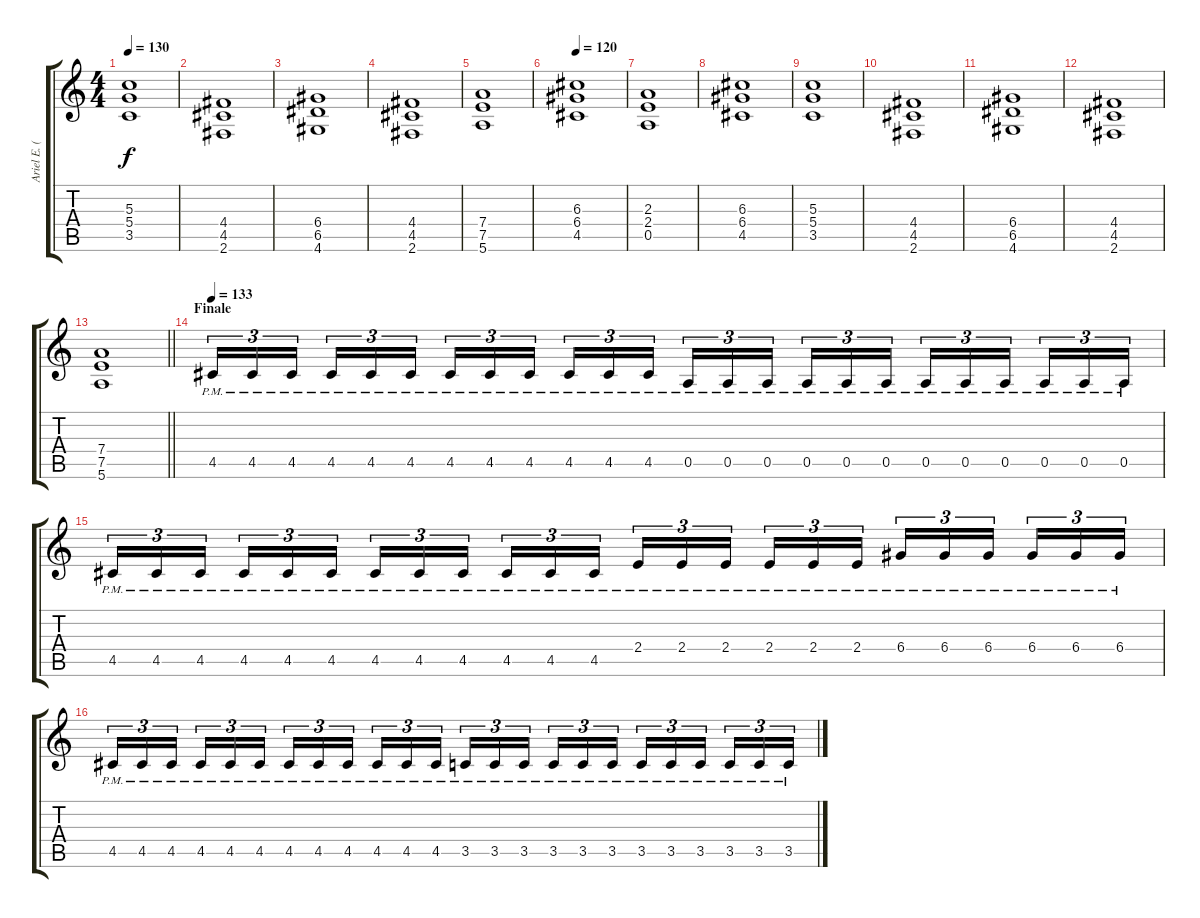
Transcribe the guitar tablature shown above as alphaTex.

\track ("Ariel E. (Rhythm Guitar)" "Ariel E. (") {instrument distortionguitar}
\staff {score tabs}
\tuning (E4 B3 G3 D3 A2 E2) {hide}
\ts (4 4)
\tempo 130
\clef g2
\ks c
(5.3 5.4 3.5).1{dy f} |
(4.4 4.5 2.6).1 |
(6.4 6.5 4.6).1 |
(4.4 4.5 2.6).1 |
(7.4 7.5 5.6).1 |
\tempo 120
(6.3 6.4 4.5).1 |
(2.3 2.4 0.5).1 |
(6.3 6.4 4.5).1 |
(5.3 5.4 3.5).1 |
(4.4 4.5 2.6).1 |
(6.4 6.5 4.6).1 |
(4.4 4.5 2.6).1 |
\barLineRight lightlight
(7.4 7.5 5.6).1 |
\section ("" "Finale")
\tempo 133
4.5{pm}.16{tu (3 2)} 4.5{pm}.16{tu (3 2)} 4.5{pm}.16{tu (3 2) beam splitsecondary} 4.5{pm}.16{tu (3 2)} 4.5{pm}.16{tu (3 2)} 4.5{pm}.16{tu (3 2)} 4.5{pm}.16{tu (3 2)} 4.5{pm}.16{tu (3 2)} 4.5{pm}.16{tu (3 2) beam splitsecondary} 4.5{pm}.16{tu (3 2)} 4.5{pm}.16{tu (3 2)} 4.5{pm}.16{tu (3 2)} 0.5{pm}.16{tu (3 2)} 0.5{pm}.16{tu (3 2)} 0.5{pm}.16{tu (3 2) beam splitsecondary} 0.5{pm}.16{tu (3 2)} 0.5{pm}.16{tu (3 2)} 0.5{pm}.16{tu (3 2)} 0.5{pm}.16{tu (3 2)} 0.5{pm}.16{tu (3 2)} 0.5{pm}.16{tu (3 2) beam splitsecondary} 0.5{pm}.16{tu (3 2)} 0.5{pm}.16{tu (3 2)} 0.5{pm}.16{tu (3 2)} |
4.5{pm}.16{tu (3 2)} 4.5{pm}.16{tu (3 2)} 4.5{pm}.16{tu (3 2) beam splitsecondary} 4.5{pm}.16{tu (3 2)} 4.5{pm}.16{tu (3 2)} 4.5{pm}.16{tu (3 2)} 4.5{pm}.16{tu (3 2)} 4.5{pm}.16{tu (3 2)} 4.5{pm}.16{tu (3 2) beam splitsecondary} 4.5{pm}.16{tu (3 2)} 4.5{pm}.16{tu (3 2)} 4.5{pm}.16{tu (3 2)} 2.4{pm}.16{tu (3 2)} 2.4{pm}.16{tu (3 2)} 2.4{pm}.16{tu (3 2) beam splitsecondary} 2.4{pm}.16{tu (3 2)} 2.4{pm}.16{tu (3 2)} 2.4{pm}.16{tu (3 2)} 6.4{pm}.16{tu (3 2)} 6.4{pm}.16{tu (3 2)} 6.4{pm}.16{tu (3 2) beam splitsecondary} 6.4{pm}.16{tu (3 2)} 6.4{pm}.16{tu (3 2)} 6.4{pm}.16{tu (3 2)} |
4.5{pm}.16{tu (3 2)} 4.5{pm}.16{tu (3 2)} 4.5{pm}.16{tu (3 2) beam splitsecondary} 4.5{pm}.16{tu (3 2)} 4.5{pm}.16{tu (3 2)} 4.5{pm}.16{tu (3 2)} 4.5{pm}.16{tu (3 2)} 4.5{pm}.16{tu (3 2)} 4.5{pm}.16{tu (3 2) beam splitsecondary} 4.5{pm}.16{tu (3 2)} 4.5{pm}.16{tu (3 2)} 4.5{pm}.16{tu (3 2)} 3.5{pm}.16{tu (3 2)} 3.5{pm}.16{tu (3 2)} 3.5{pm}.16{tu (3 2) beam splitsecondary} 3.5{pm}.16{tu (3 2)} 3.5{pm}.16{tu (3 2)} 3.5{pm}.16{tu (3 2)} 3.5{pm}.16{tu (3 2)} 3.5{pm}.16{tu (3 2)} 3.5{pm}.16{tu (3 2) beam splitsecondary} 3.5{pm}.16{tu (3 2)} 3.5{pm}.16{tu (3 2)} 3.5{pm}.16{tu (3 2)}
